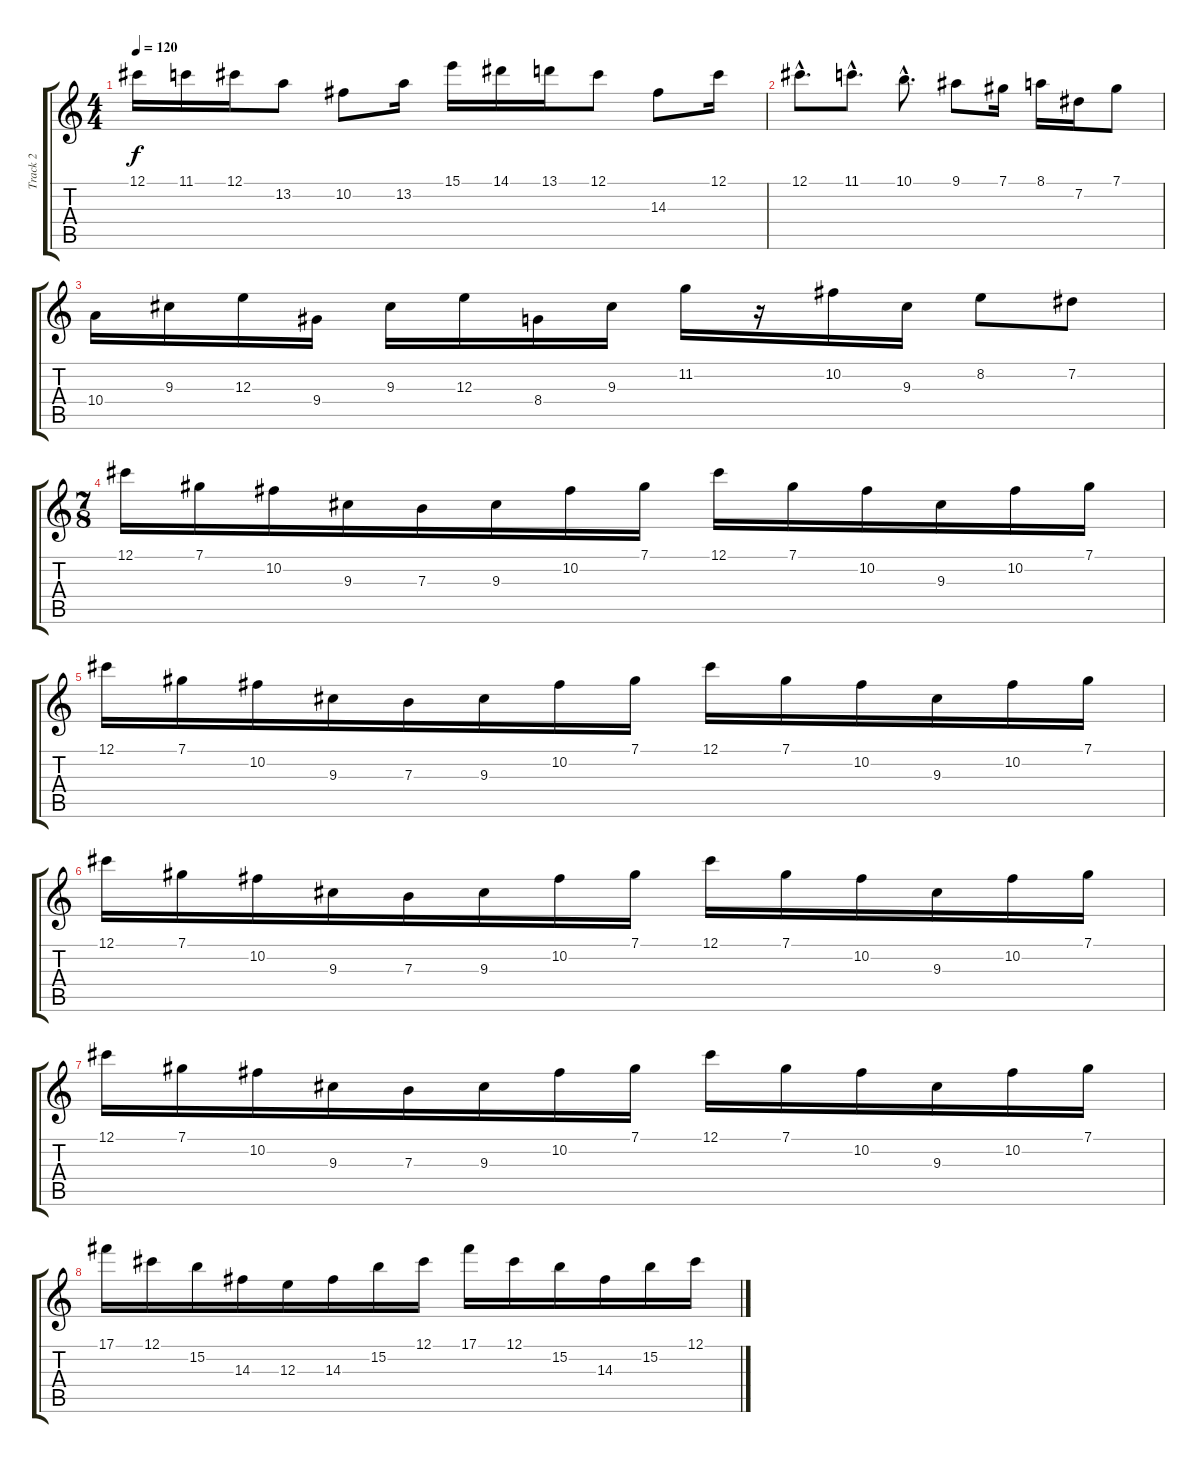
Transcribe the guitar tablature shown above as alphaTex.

\track ("Track 2" "Track 2") {instrument distortionguitar}
\staff {score tabs}
\tuning (Db4 Ab3 E3 B2 Gb2 Db2) {hide}
\ts (4 4)
\tempo 120
\clef g2
\ks c
12.1.16{dy f} 11.1.16 12.1.16 13.2.8 10.2.8 13.2.16 15.1.16 14.1.16 13.1.16 12.1.8 14.3.8 12.1.16 |
12.1{hac}.8{d} 11.1{hac}.8{d} 10.1{hac}.8{d} 9.1.8 7.1.16 8.1.16 7.2.16 7.1.8 |
10.4.16 9.3.16 12.3.16 9.4.16 9.3.16 12.3.16 8.4.16 9.3.16 11.2.16 r.16 10.2.16 9.3.16 8.2.8 7.2.8 |
\ts (7 8)
12.1.16 7.1.16 10.2.16 9.3.16 7.3.16 9.3.16 10.2.16 7.1.16 12.1.16 7.1.16 10.2.16 9.3.16 10.2.16 7.1.16 |
12.1.16 7.1.16 10.2.16 9.3.16 7.3.16 9.3.16 10.2.16 7.1.16 12.1.16 7.1.16 10.2.16 9.3.16 10.2.16 7.1.16 |
12.1.16 7.1.16 10.2.16 9.3.16 7.3.16 9.3.16 10.2.16 7.1.16 12.1.16 7.1.16 10.2.16 9.3.16 10.2.16 7.1.16 |
12.1.16 7.1.16 10.2.16 9.3.16 7.3.16 9.3.16 10.2.16 7.1.16 12.1.16 7.1.16 10.2.16 9.3.16 10.2.16 7.1.16 |
17.1.16 12.1.16 15.2.16 14.3.16 12.3.16 14.3.16 15.2.16 12.1.16 17.1.16 12.1.16 15.2.16 14.3.16 15.2.16 12.1.16
